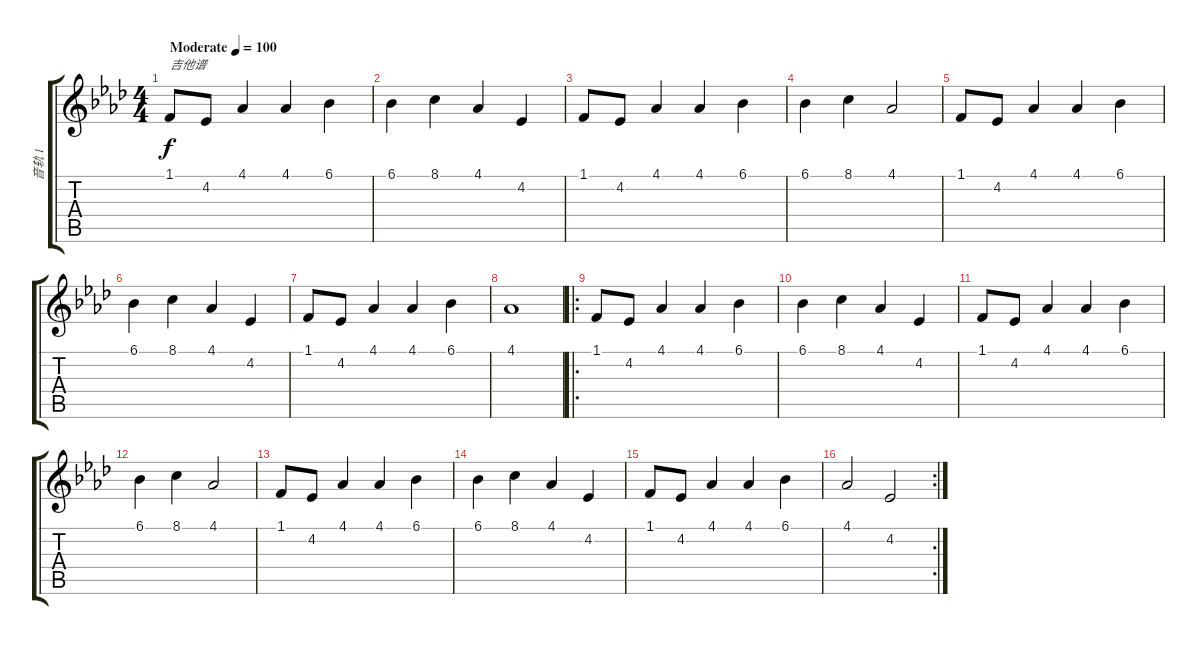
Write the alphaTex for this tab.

\track ("音轨 1" "音轨 1") {instrument electricgrandpiano}
\staff {score tabs}
\tuning (E4 B3 G3 D3 A2 E2) {hide}
\ts (4 4)
\tempo (100 "Moderate")
\clef g2
\ks ab
1.1.8{txt "吉他谱" dy f instrument electricgrandpiano} 4.2.8 4.1.4 4.1.4 6.1.4 |
6.1.4 8.1.4 4.1.4 4.2.4 |
1.1.8 4.2.8 4.1.4 4.1.4 6.1.4 |
6.1.4 8.1.4 4.1.2 |
1.1.8 4.2.8 4.1.4 4.1.4 6.1.4 |
6.1.4 8.1.4 4.1.4 4.2.4 |
1.1.8 4.2.8 4.1.4 4.1.4 6.1.4 |
4.1.1 |
\ro
1.1.8 4.2.8 4.1.4 4.1.4 6.1.4 |
6.1.4 8.1.4 4.1.4 4.2.4 |
1.1.8 4.2.8 4.1.4 4.1.4 6.1.4 |
6.1.4 8.1.4 4.1.2 |
1.1.8 4.2.8 4.1.4 4.1.4 6.1.4 |
6.1.4 8.1.4 4.1.4 4.2.4 |
1.1.8 4.2.8 4.1.4 4.1.4 6.1.4 |
\rc 2
4.1.2 4.2.2
